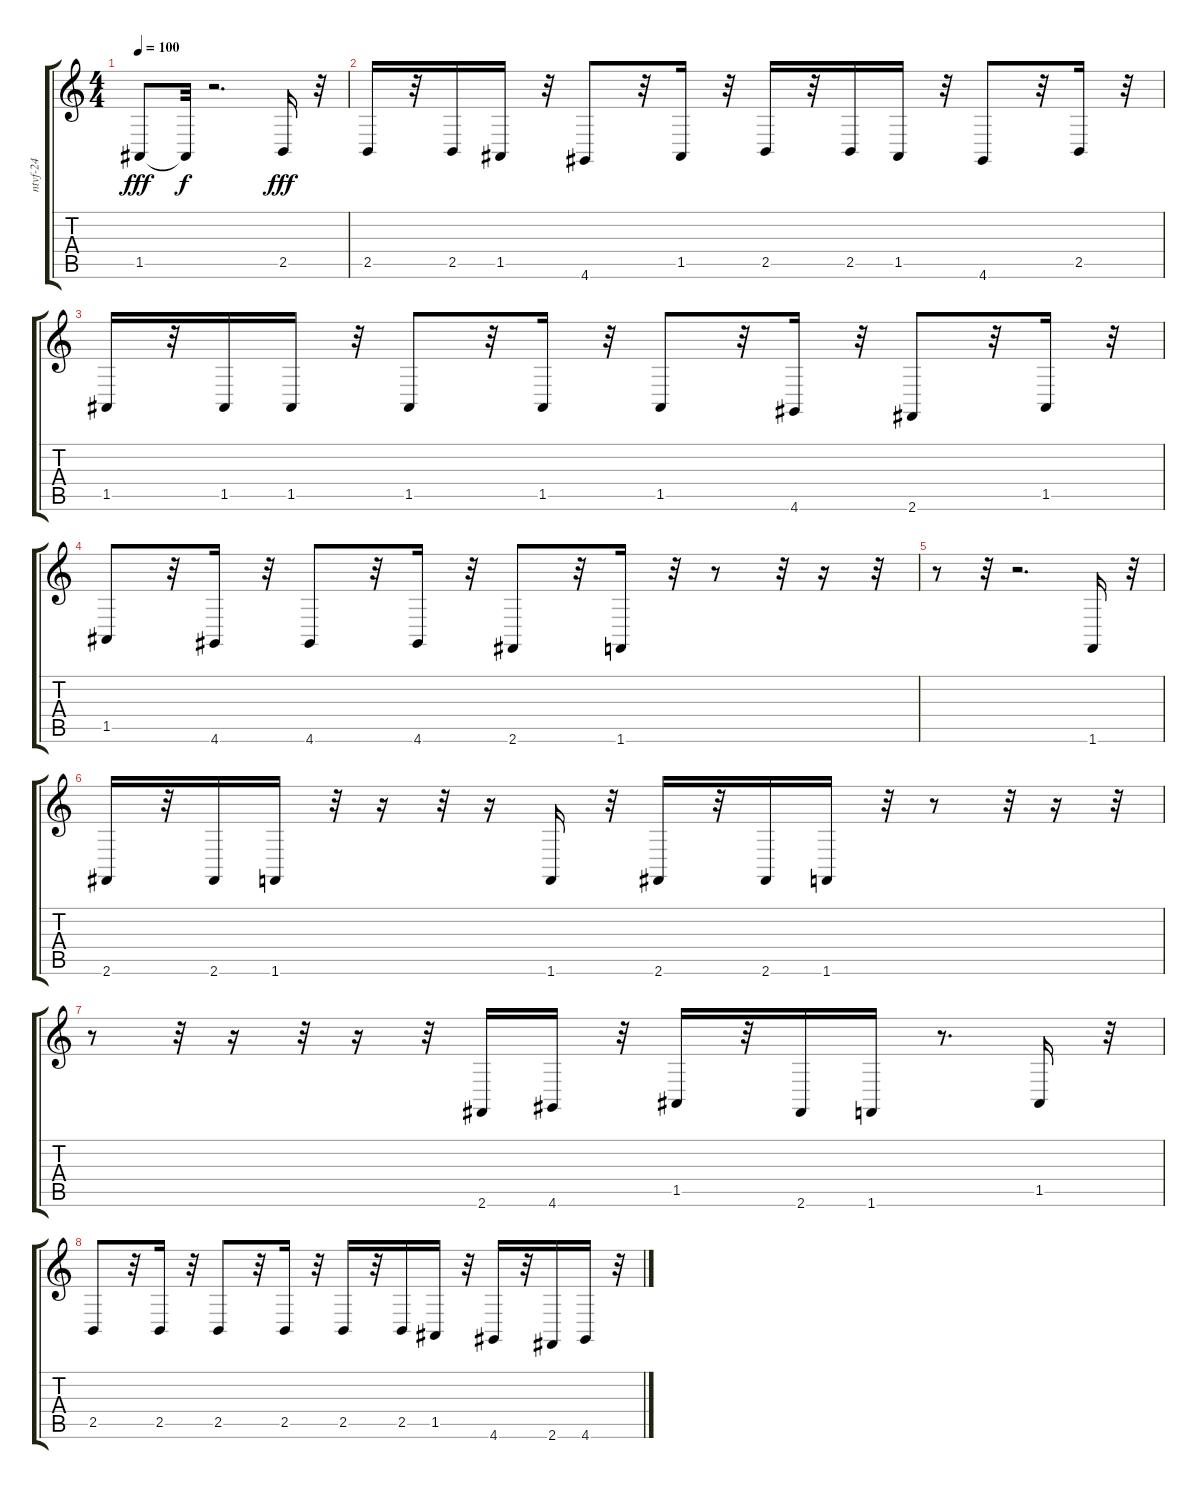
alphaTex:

\track ("ntvf-24" "ntvf-24") {instrument trumpet}
\staff {score tabs}
\tuning (E4 B3 G3 D3 A2 E2) {hide}
\ts (4 4)
\tempo 100
\clef g2
\ks c
1.5.8{dy fff} 1.5{t}.32{dy f} r.2{d} 2.5.16{dy fff} r.32 |
2.5.16 r.32 2.5.16 1.5.16 r.32 4.6.8 r.32 1.5.16 r.32 2.5.16 r.32 2.5.16 1.5.16 r.32 4.6.8 r.32 2.5.16 r.32 |
1.5.16 r.32 1.5.16 1.5.16 r.32 1.5.8 r.32 1.5.16 r.32 1.5.8 r.32 4.6.16 r.32 2.6.8 r.32 1.5.16 r.32 |
1.5.8 r.32 4.6.16 r.32 4.6.8 r.32 4.6.16 r.32 2.6.8 r.32 1.6.16 r.32 r.8 r.32 r.16 r.32 |
r.8 r.32 r.2{d} 1.6.16 r.32 |
2.6.16 r.32 2.6.16 1.6.16 r.32 r.16 r.32 r.16 1.6.16 r.32 2.6.16 r.32 2.6.16 1.6.16 r.32 r.8 r.32 r.16 r.32 |
r.8 r.32 r.16 r.32 r.16 r.32 2.6.16 4.6.16 r.32 1.5.16 r.32 2.6.16 1.6.16 r.8{d} 1.5.16 r.32 |
2.5.8 r.32 2.5.16 r.32 2.5.8 r.32 2.5.16 r.32 2.5.16 r.32 2.5.16 1.5.16 r.32 4.6.16 r.32 2.6.16 4.6.16 r.32
